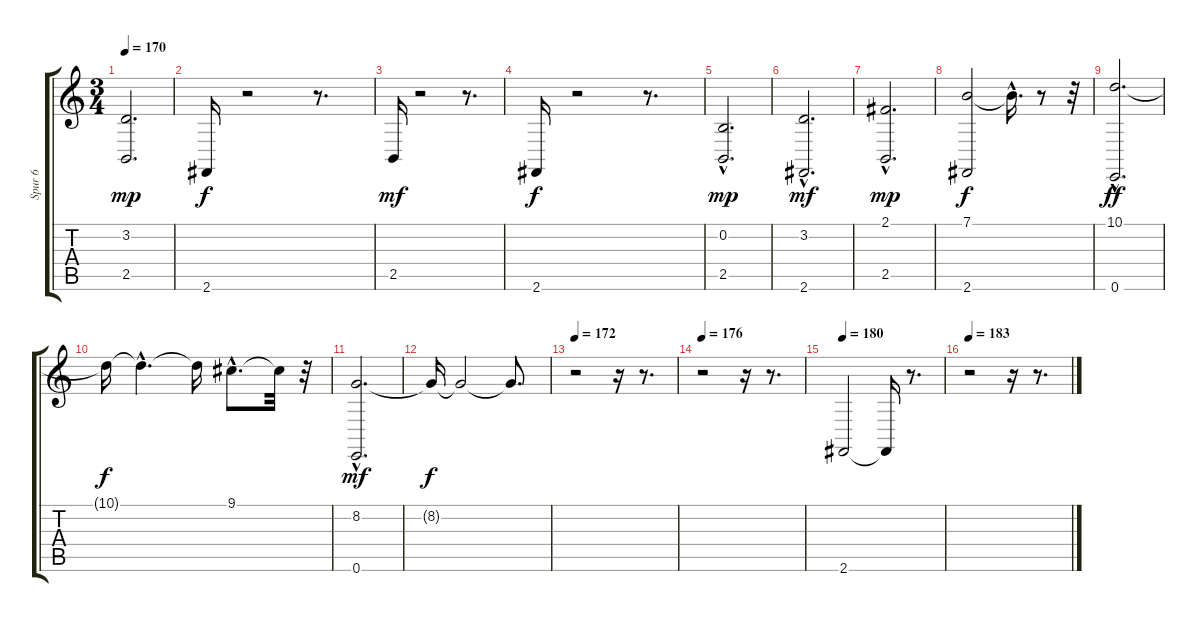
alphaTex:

\track ("Spur 6" "Spur 6") {instrument pizzicatostrings}
\staff {score tabs}
\tuning (E4 B3 G3 D3 A2 E2) {hide}
\ts (3 4)
\tempo 170
\clef g2
\ks c
(3.2 2.5).2{d dy mp} |
2.6.16{dy f} r.2 r.8{d} |
2.5.16{dy mf} r.2 r.8{d} |
2.6.16{dy f} r.2 r.8{d} |
(0.2{hac} 2.5).2{d dy mp} |
(3.2{hac} 2.6).2{d dy mf} |
(2.1{hac} 2.5).2{d dy mp} |
(7.1 2.6).2{dy f} 7.1{hac t}.16{d} r.8 r.32 |
(10.1{hac} 0.6).2{d dy ff} |
10.1{t}.16{dy f} 10.1{hac t}.4{d} 10.1{t}.16 9.1{hac}.8{d} 9.1{t}.32 r.32 |
(8.2{hac} 0.6).2{d dy mf} |
8.2{t}.16{dy f} 8.2{t}.2 8.2{t}.8{d} |
\tempo 172
r.2 r.16 r.8{d} |
\tempo 176
r.2 r.16 r.8{d} |
\tempo 180
2.6.2 2.6{t}.16 r.8{d} |
\tempo 183
r.2 r.16 r.8{d}
